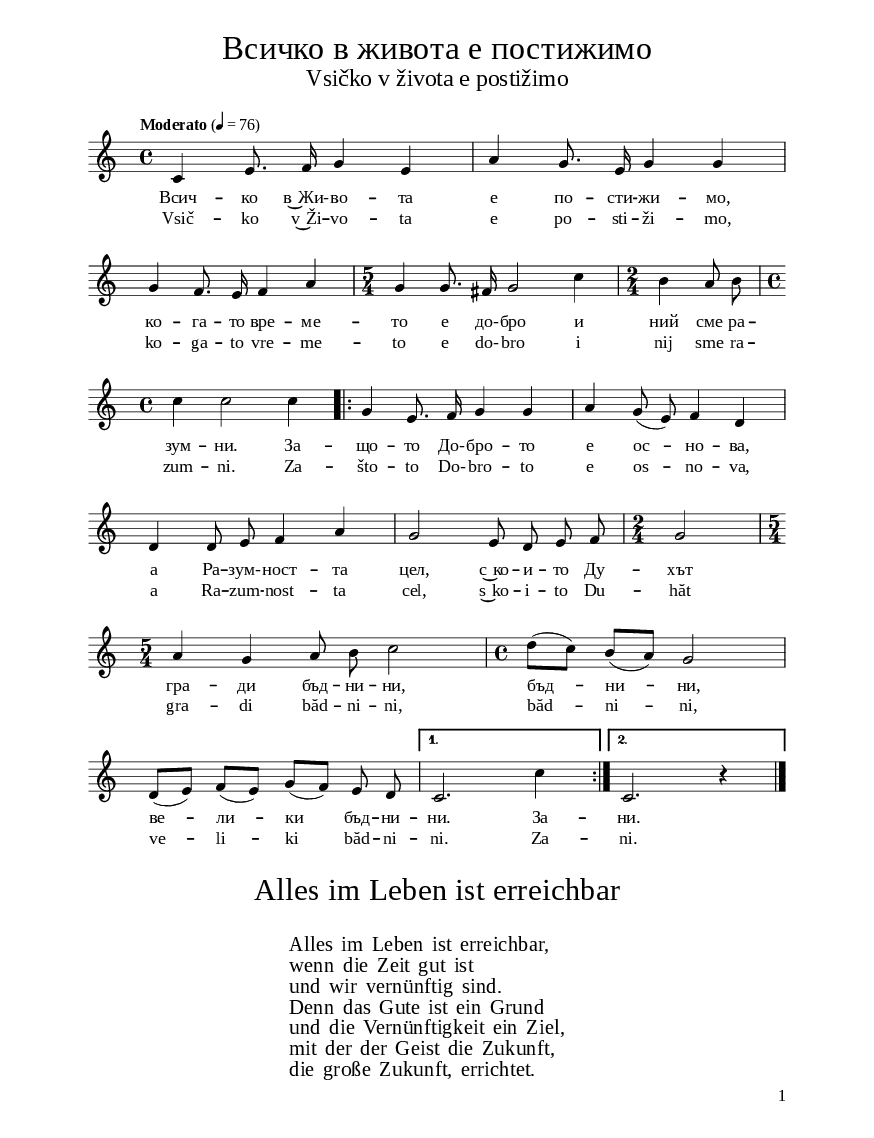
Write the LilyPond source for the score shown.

\version "2.24.1"

% include paper part and global functions
\include "include/globals.ily"

\bookpart {
  \label #'ref100
  \tocItem \markup "Всичко в живота е постижимо – Vsičko v života e postižimo"
  \include "include/bookpart-paper.ily"
  \score {
    \include "include/score-layout.ily"


    \new Voice \absolute  {
      \clef treble
      \key c \major
      \time 4/4
      \tempoFunc "Moderato" 4 "76"
      \autoBeamOff

      \autoBeamOff

      c'4 e'8. f'16 g'4 e' | a'4 g'8. e'16 g'4 g' \break |

      g'4 f'8. e'16 f'4 a' | \time 5/4  g'4 g'8. fis'16 g'2 c''4 | \time 2/4  b'4 a'8 b' \break |

      \time 4/4  c''4 c''2 c''4 \repeat volta 2 {
        g'4 e'8. f'16 g'4 g' | a'4 g'8 ( e' ) f'4 d' | \break

        d'4 d'8 e' f'4 a' g'2 e'8 d' e' f' | \time 2/4  g'2 | \break

        \time 5/4  a'4 g' a'8 b' c''2 | \time 4/4  d''8 [( c'' )] b' [( a' )] g'2 \break

        d'8  [( e' )] f' [( e' )] g' [( f' )] e' d'
      } \alternative { { | c'2. c''4 | } {c'2. r4 } } \bar "|."
    }

    \addlyrics {
      Всич -- ко
      "в~Жи-" -- во -- та е по -- сти -- жи -- мо, ко --
      га -- то вре -- ме -- то е "до-" -- бро и ний сме
      ра -- зум -- ни. За -- що -- то "До-" -- бро -- то
      е ос -- но -- ва, а Ра -- "зум-" -- ност -- та
      цел, с~ко -- и -- то Ду -- хът гра -- ди бъд --
      ни -- ни, бъд -- ни -- ни, ве -- ли -- ки бъд --
      ни -- ни. За -- ни.
    }

    \addlyrics {
      Vsič -- ko
      v~Ži -- vo -- ta e po -- sti -- ži -- mo, ko --
      ga -- to vre -- me -- to e "do-" -- bro i nij sme
      ra -- zum -- ni. Za -- što -- to "Do-" -- bro -- to
      e os -- no -- va, a Ra -- zum -- nost -- ta
      cel, s~ko -- i -- to Du -- hăt gra -- di băd --
      ni -- ni, băd -- ni -- ni, ve -- li -- ki băd --
      ni -- ni. Za -- ni.
    }


    \header {
      title = \titleFunc "Всичко в живота е постижимо" "Vsičko v života e postižimo"
    }

    \midi{}

  } % score

 % \markup \dc-two "D.C." "con repitione"
  

  % include foreign translation(s) of the song
 
  \version "2.20.0"

\markup \fill-line { \fontsize #6 "Alles im Leben ist erreichbar" }
\markup \null
\markup \null
\markup \fontsize #+2.5 {
    \hspace #18
    \override #'(baseline-skip . 2)
    
        \column {
     \line { " " }      
  \line { " "   Alles im Leben ist erreichbar, }

 \line { " " wenn die Zeit gut ist  }

 \line { " " und wir vernünftig sind. }

 \line { " " Denn das Gute ist ein Grund  }

 \line { " " und die Vernünftigkeit ein Ziel,  }

 \line { " " mit der der Geist die Zukunft, }

 \line { " " die große Zukunft, errichtet. }
       
    }
    
    
}
        


} % bookpart
